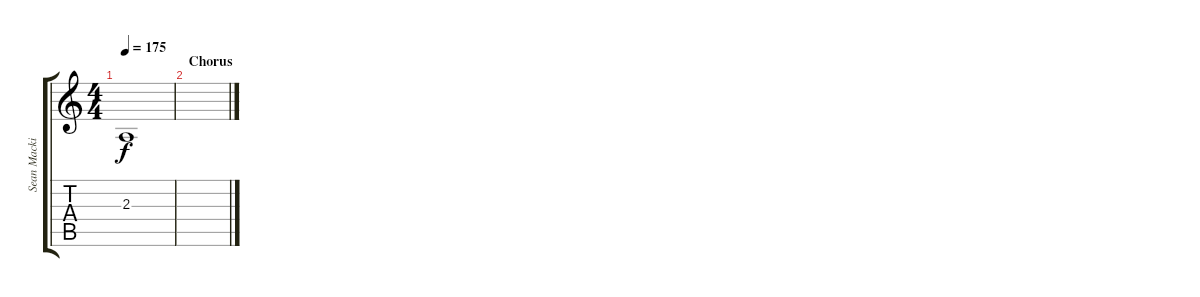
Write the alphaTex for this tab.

\track ("Sean Mackin Vocals" "Sean Macki") {instrument lead2sawtooth}
\staff {score tabs}
\tuning (E4 B3 G3 D3 A2 E2) {hide}
\ts (4 4)
\tempo 175
\clef g2
\ks c
2.3{t}.1{dy f} |
\section ("" "Chorus")
